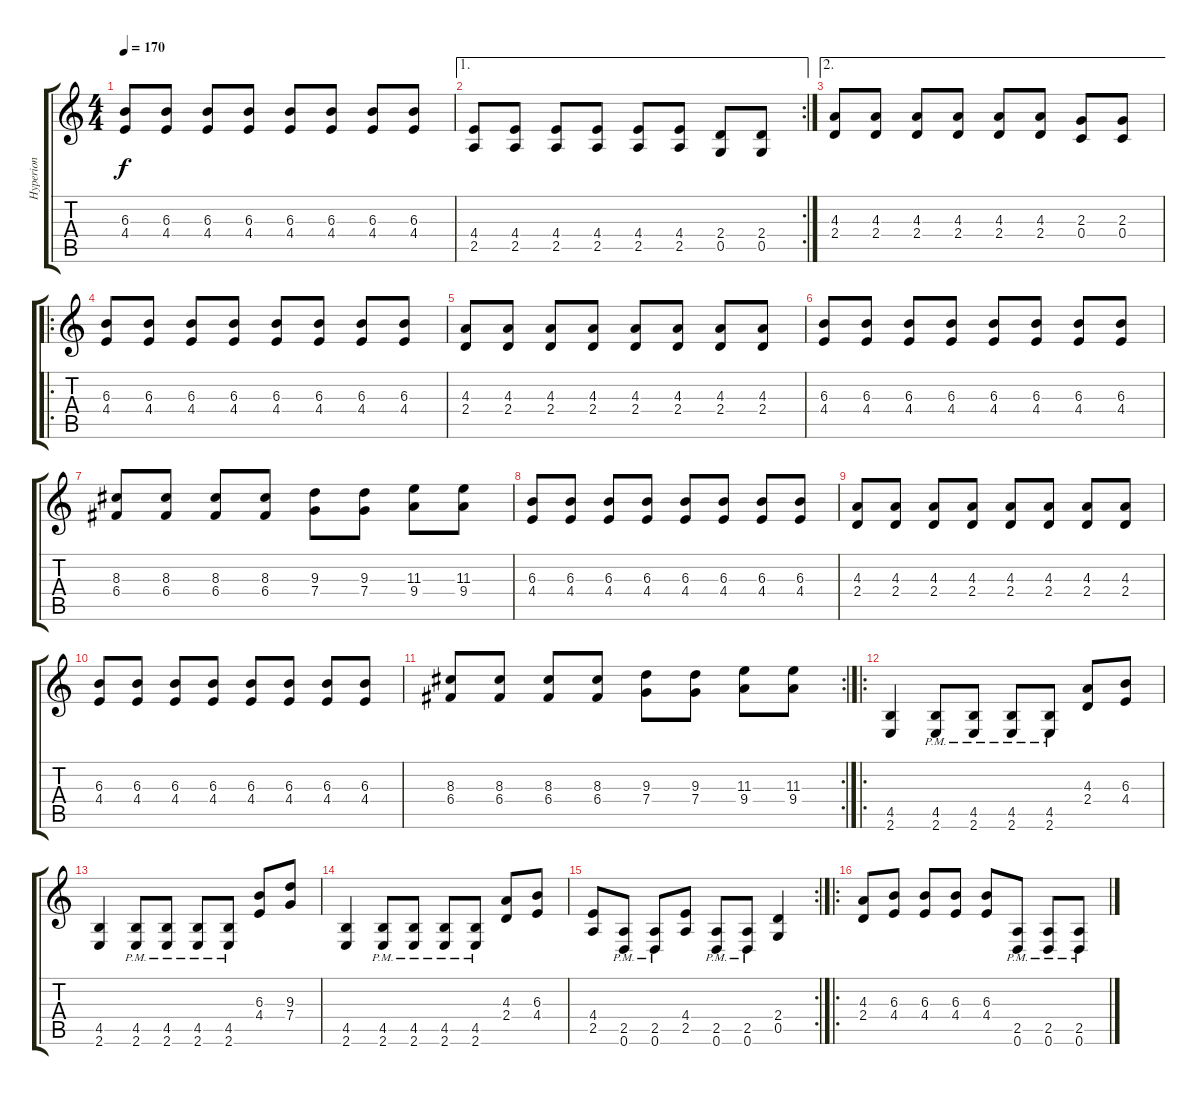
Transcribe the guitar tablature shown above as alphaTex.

\track ("Hyperion" "Hyperion") {instrument distortionguitar}
\staff {score tabs}
\tuning (D4 A3 F3 C3 G2 D2) {hide}
\ts (4 4)
\tempo 170
\clef g2
\ks c
(6.3 4.4).8{dy f} (6.3 4.4).8 (6.3 4.4).8 (6.3 4.4).8 (6.3 4.4).8 (6.3 4.4).8 (6.3 4.4).8 (6.3 4.4).8 |
\ae 1
\rc 2
(4.4 2.5).8 (4.4 2.5).8 (4.4 2.5).8 (4.4 2.5).8 (4.4 2.5).8 (4.4 2.5).8 (2.4 0.5).8 (2.4 0.5).8 |
\ae 2
(4.3 2.4).8 (4.3 2.4).8 (4.3 2.4).8 (4.3 2.4).8 (4.3 2.4).8 (4.3 2.4).8 (2.3 0.4).8 (2.3 0.4).8 |
\ro
(6.3 4.4).8{volume 9} (6.3 4.4).8 (6.3 4.4).8 (6.3 4.4).8 (6.3 4.4).8 (6.3 4.4).8 (6.3 4.4).8 (6.3 4.4).8 |
(4.3 2.4).8 (4.3 2.4).8 (4.3 2.4).8 (4.3 2.4).8 (4.3 2.4).8 (4.3 2.4).8 (4.3 2.4).8 (4.3 2.4).8 |
(6.3 4.4).8 (6.3 4.4).8 (6.3 4.4).8 (6.3 4.4).8 (6.3 4.4).8 (6.3 4.4).8 (6.3 4.4).8 (6.3 4.4).8 |
(8.3 6.4).8 (8.3 6.4).8 (8.3 6.4).8 (8.3 6.4).8 (9.3 7.4).8 (9.3 7.4).8 (11.3 9.4).8 (11.3 9.4).8 |
(6.3 4.4).8 (6.3 4.4).8 (6.3 4.4).8 (6.3 4.4).8 (6.3 4.4).8 (6.3 4.4).8 (6.3 4.4).8 (6.3 4.4).8 |
(4.3 2.4).8 (4.3 2.4).8 (4.3 2.4).8 (4.3 2.4).8 (4.3 2.4).8 (4.3 2.4).8 (4.3 2.4).8 (4.3 2.4).8 |
(6.3 4.4).8 (6.3 4.4).8 (6.3 4.4).8 (6.3 4.4).8 (6.3 4.4).8 (6.3 4.4).8 (6.3 4.4).8 (6.3 4.4).8 |
\rc 2
(8.3 6.4).8 (8.3 6.4).8 (8.3 6.4).8 (8.3 6.4).8 (9.3 7.4).8 (9.3 7.4).8 (11.3 9.4).8 (11.3 9.4).8 |
\ro
(4.5 2.6).4 (4.5{pm} 2.6{pm}).8 (4.5{pm} 2.6{pm}).8 (4.5{pm} 2.6{pm}).8 (4.5{pm} 2.6{pm}).8 (4.3 2.4).8 (6.3 4.4).8 |
(4.5 2.6).4 (4.5{pm} 2.6{pm}).8 (4.5{pm} 2.6{pm}).8 (4.5{pm} 2.6{pm}).8 (4.5{pm} 2.6{pm}).8 (6.3 4.4).8 (9.3 7.4).8 |
(4.5 2.6).4 (4.5{pm} 2.6{pm}).8 (4.5{pm} 2.6{pm}).8 (4.5{pm} 2.6{pm}).8 (4.5{pm} 2.6{pm}).8 (4.3 2.4).8 (6.3 4.4).8 |
\rc 2
(4.4 2.5).8 (2.5 0.6{pm}).8 (2.5 0.6{pm}).8 (4.4 2.5).8 (2.5 0.6{pm}).8 (2.5 0.6{pm}).8 (2.4 0.5).4 |
\ro
(4.3 2.4).8{volume 7} (6.3 4.4).8 (6.3 4.4).8 (6.3 4.4).8 (6.3 4.4).8 (2.5 0.6{pm}).8 (2.5 0.6{pm}).8 (2.5 0.6{pm}).8
